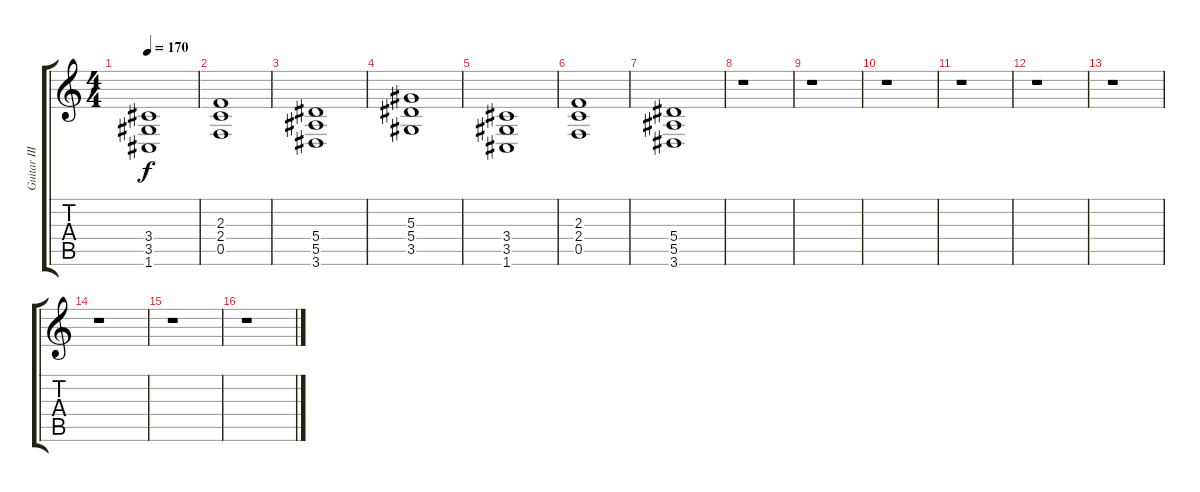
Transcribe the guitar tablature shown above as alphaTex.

\track ("Guitar III" "Guitar III") {instrument distortionguitar}
\staff {score tabs}
\tuning (C4 G3 Eb3 Bb2 F2 C2) {hide}
\ts (4 4)
\tempo 170
\clef g2
\ks c
(3.4 3.5 1.6).1{dy f} |
(2.3 2.4 0.5).1 |
(5.4 5.5 3.6).1 |
(5.3 5.4 3.5).1 |
(3.4 3.5 1.6).1 |
(2.3 2.4 0.5).1 |
(5.4 5.5 3.6).1 |
r.1 |
r.1 |
r.1 |
r.1 |
r.1 |
r.1 |
r.1 |
r.1 |
r.1
